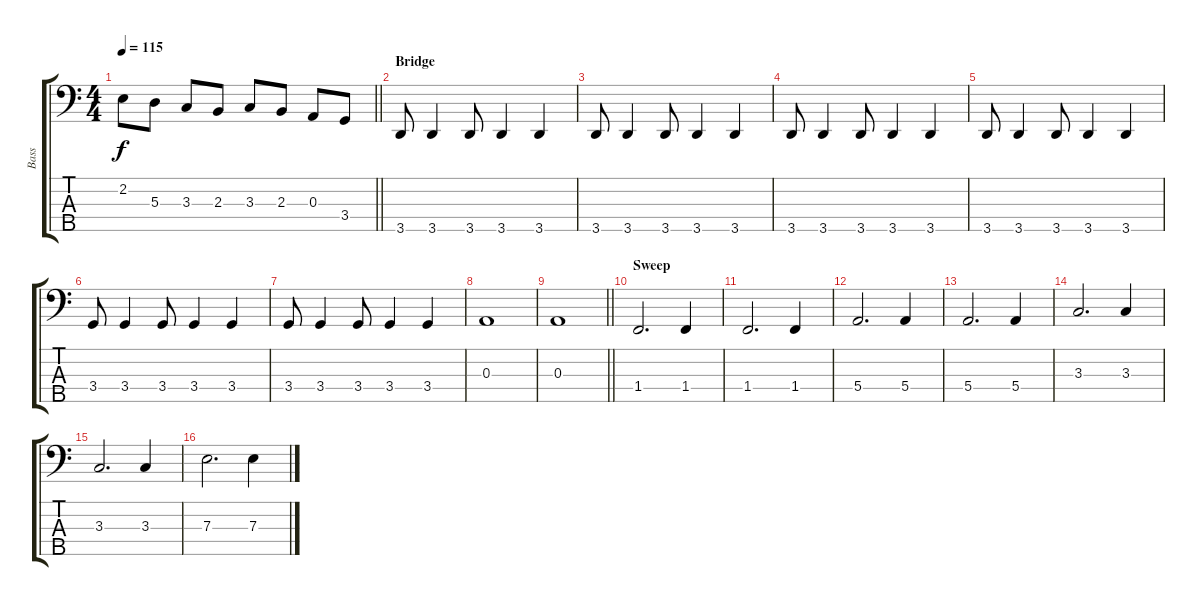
\track ("Bass" "Bass") {instrument electricbassfinger}
\staff {score tabs}
\tuning (G2 D2 A1 E1 B0) {hide}
\ts (4 4)
\tempo 115
\clef f4
\barLineRight lightlight
\ks c
2.2.8{dy f} 5.3.8 3.3.8 2.3.8 3.3.8 2.3.8 0.3.8 3.4.8 |
\section ("" "Bridge")
3.5.8 3.5.4 3.5.8 3.5.4 3.5.4 |
3.5.8 3.5.4 3.5.8 3.5.4 3.5.4 |
3.5.8 3.5.4 3.5.8 3.5.4 3.5.4 |
3.5.8 3.5.4 3.5.8 3.5.4 3.5.4 |
3.4.8 3.4.4 3.4.8 3.4.4 3.4.4 |
3.4.8 3.4.4 3.4.8 3.4.4 3.4.4 |
0.3.1 |
\barLineRight lightlight
0.3.1 |
\section ("" "Sweep")
1.4.2{d} 1.4.4 |
1.4.2{d} 1.4.4 |
5.4.2{d} 5.4.4 |
5.4.2{d} 5.4.4 |
3.3.2{d} 3.3.4 |
3.3.2{d} 3.3.4 |
7.3.2{d} 7.3.4
